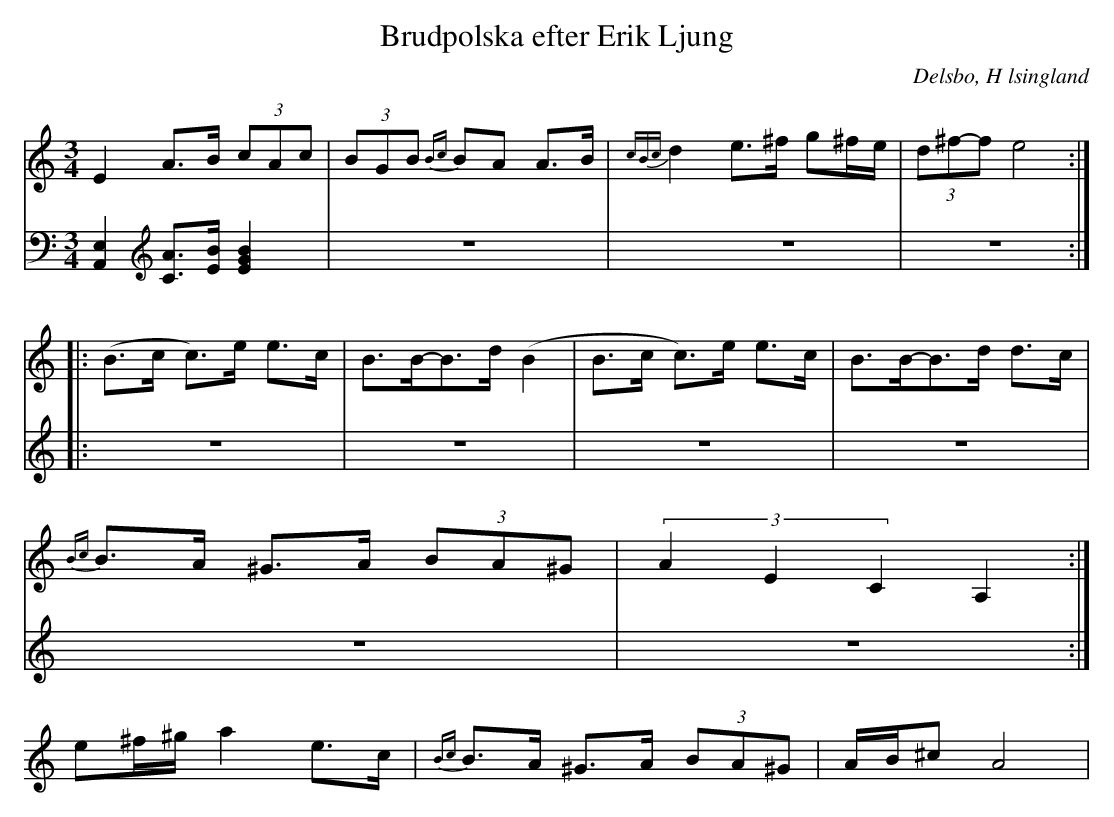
X:1
T: Brudpolska efter Erik Ljung
Q: 105
O: Delsbo, H lsingland
M: 3/4
L: 1/8
K: Am
V:1
V:2
V:1
E2 A>B (3cAc| (3BGB {Bc}BA A>B|{cBc}d2 e>^f g^f/e/|(3d^f-f e4 :|
|:(B>c c)>e e>c|B>B-B>d (B2|B>c c)>e e>c|B>B-B>d d>c|
{Bc}B>A ^G>A (3BA^G|(3A2E2C2 A,2:|
e^f/^g/ a2 e>c|{Bc}B>A ^G>A (3BA^G|A/B/^c A4|
V:2
[A,,2E,2] [AC]>[BE] [B2E2G2]|z6|z6|z6:|
|:z6|z6|z6|z6|
z6|z6:|
